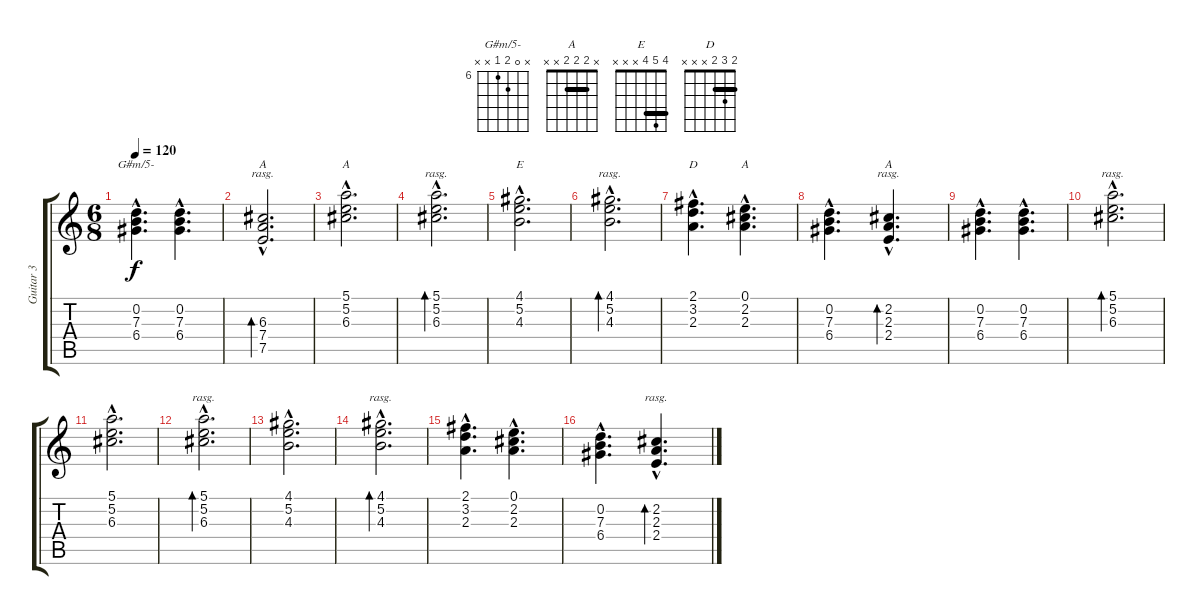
\track ("Guitar 3" "Guitar 3") {instrument acousticguitarsteel}
\staff {score tabs}
\tuning (E4 B3 G3 D3 A2 E2) {hide}
\chord ("G#m/5-" x 0 7 6 x x) {firstfret 6}
\chord ("A" x x 6 7 7 x) {firstfret 6}
\chord ("A" 5 5 6 x x x) {firstfret 5 barre 5}
\chord ("E" 4 5 4 x x x) {barre 4}
\chord ("D" 2 3 2 x x x) {barre 2}
\chord ("A" 0 2 2 x x x)
\chord ("A" x 2 2 2 x x) {barre 2}
\ts (6 8)
\tempo 120
\clef g2
\ks c
(0.2{hac} 7.3{hac} 6.4{hac}).4{d ch "G#m/5-" dy f} (0.2{hac} 7.3{hac} 6.4{hac}).4{d} |
(6.3{hac} 7.4{hac} 7.5{hac}).2{d bd 480 ch "A" rasg ii} |
(5.1{hac} 5.2{hac} 6.3{hac}).2{d ch "A"} |
(5.1{hac} 5.2{hac} 6.3{hac}).2{d bd 480 rasg ii} |
(4.1{hac} 5.2{hac} 4.3{hac}).2{d ch "E"} |
(4.1{hac} 5.2{hac} 4.3{hac}).2{d bd 480 rasg ii} |
(2.1{hac} 3.2{hac} 2.3{hac}).4{d ch "D"} (0.1{hac} 2.2{hac} 2.3{hac}).4{d ch "A"} |
(0.2{hac} 7.3{hac} 6.4{hac}).4{d} (2.2{hac} 2.3{hac} 2.4{hac}).4{d bd 480 ch "A" rasg ii} |
(0.2{hac} 7.3{hac} 6.4{hac}).4{d} (0.2{hac} 7.3{hac} 6.4{hac}).4{d} |
(5.1{hac} 5.2{hac} 6.3{hac}).2{d bd 480 rasg ii} |
(5.1{hac} 5.2{hac} 6.3{hac}).2{d} |
(5.1{hac} 5.2{hac} 6.3{hac}).2{d bd 480 rasg ii} |
(4.1{hac} 5.2{hac} 4.3{hac}).2{d} |
(4.1{hac} 5.2{hac} 4.3{hac}).2{d bd 480 rasg ii} |
(2.1{hac} 3.2{hac} 2.3{hac}).4{d} (0.1{hac} 2.2{hac} 2.3{hac}).4{d} |
(0.2{hac} 7.3{hac} 6.4{hac}).4{d} (2.2{hac} 2.3{hac} 2.4{hac}).4{d bd 480 rasg ii}
